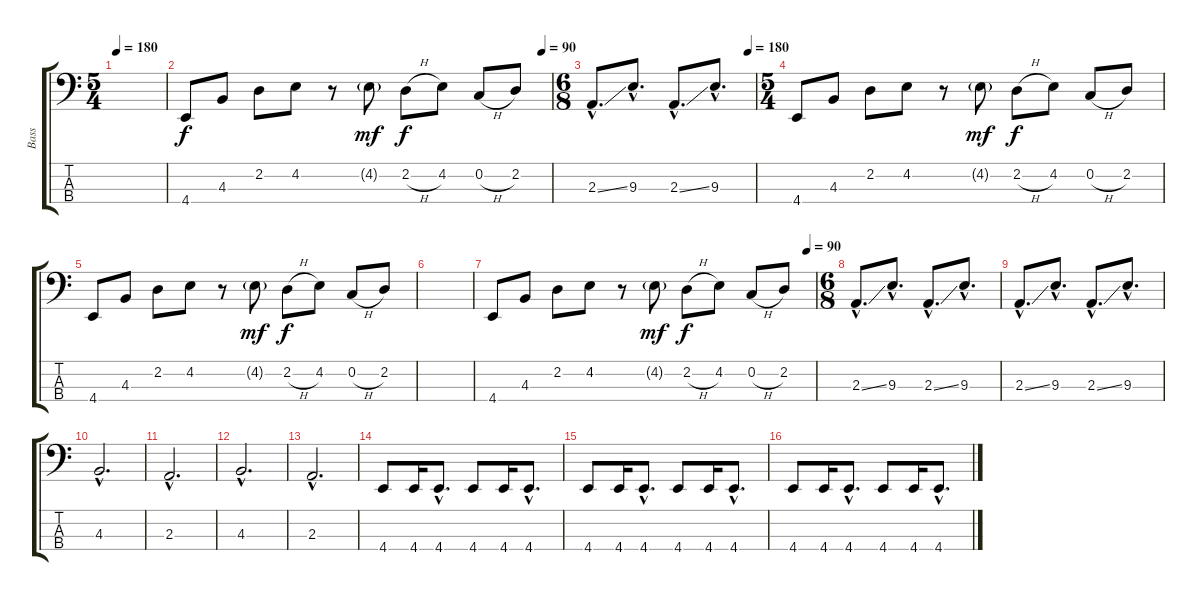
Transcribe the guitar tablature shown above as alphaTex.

\track ("Bass" "Bass") {instrument electricbassfinger}
\staff {score tabs}
\tuning (F2 C2 G1 C1) {hide}
\ts (5 4)
\tempo 180
\clef f4
\ks c
|
\tempo (90 0.975)
4.4.8 4.3.8 2.2.8 4.2.8 r.8 4.2{g}.8{dy mf} 2.2{h}.8{dy f} 4.2.8 0.2{h}.8 2.2.8 |
\ts (6 8)
\tempo (180 0.9583333333333334)
2.3{ss hac}.8{d} 9.3{hac}.8{d} 2.3{ss hac}.8{d} 9.3{hac}.8{d} |
\ts (5 4)
4.4.8 4.3.8 2.2.8 4.2.8 r.8 4.2{g}.8{dy mf} 2.2{h}.8{dy f} 4.2.8 0.2{h}.8 2.2.8 |
4.4.8 4.3.8 2.2.8 4.2.8 r.8 4.2{g}.8{dy mf} 2.2{h}.8{dy f} 4.2.8 0.2{h}.8 2.2.8 |
|
\tempo (90 0.975)
4.4.8 4.3.8 2.2.8 4.2.8 r.8 4.2{g}.8{dy mf} 2.2{h}.8{dy f} 4.2.8 0.2{h}.8 2.2.8 |
\ts (6 8)
2.3{ss hac}.8{d} 9.3{hac}.8{d} 2.3{ss hac}.8{d} 9.3{hac}.8{d} |
2.3{ss hac}.8{d} 9.3{hac}.8{d} 2.3{ss hac}.8{d} 9.3{hac}.8{d} |
4.3{hac}.2{d} |
2.3{hac}.2{d} |
4.3{hac}.2{d} |
2.3{hac}.2{d} |
4.4.8{volume 16 instrument electricbassfinger} 4.4.16 4.4{hac}.8{d} 4.4.8 4.4.16 4.4{hac}.8{d} |
4.4.8 4.4.16 4.4{hac}.8{d} 4.4.8 4.4.16 4.4{hac}.8{d} |
4.4.8 4.4.16 4.4{hac}.8{d} 4.4.8 4.4.16 4.4{hac}.8{d}
